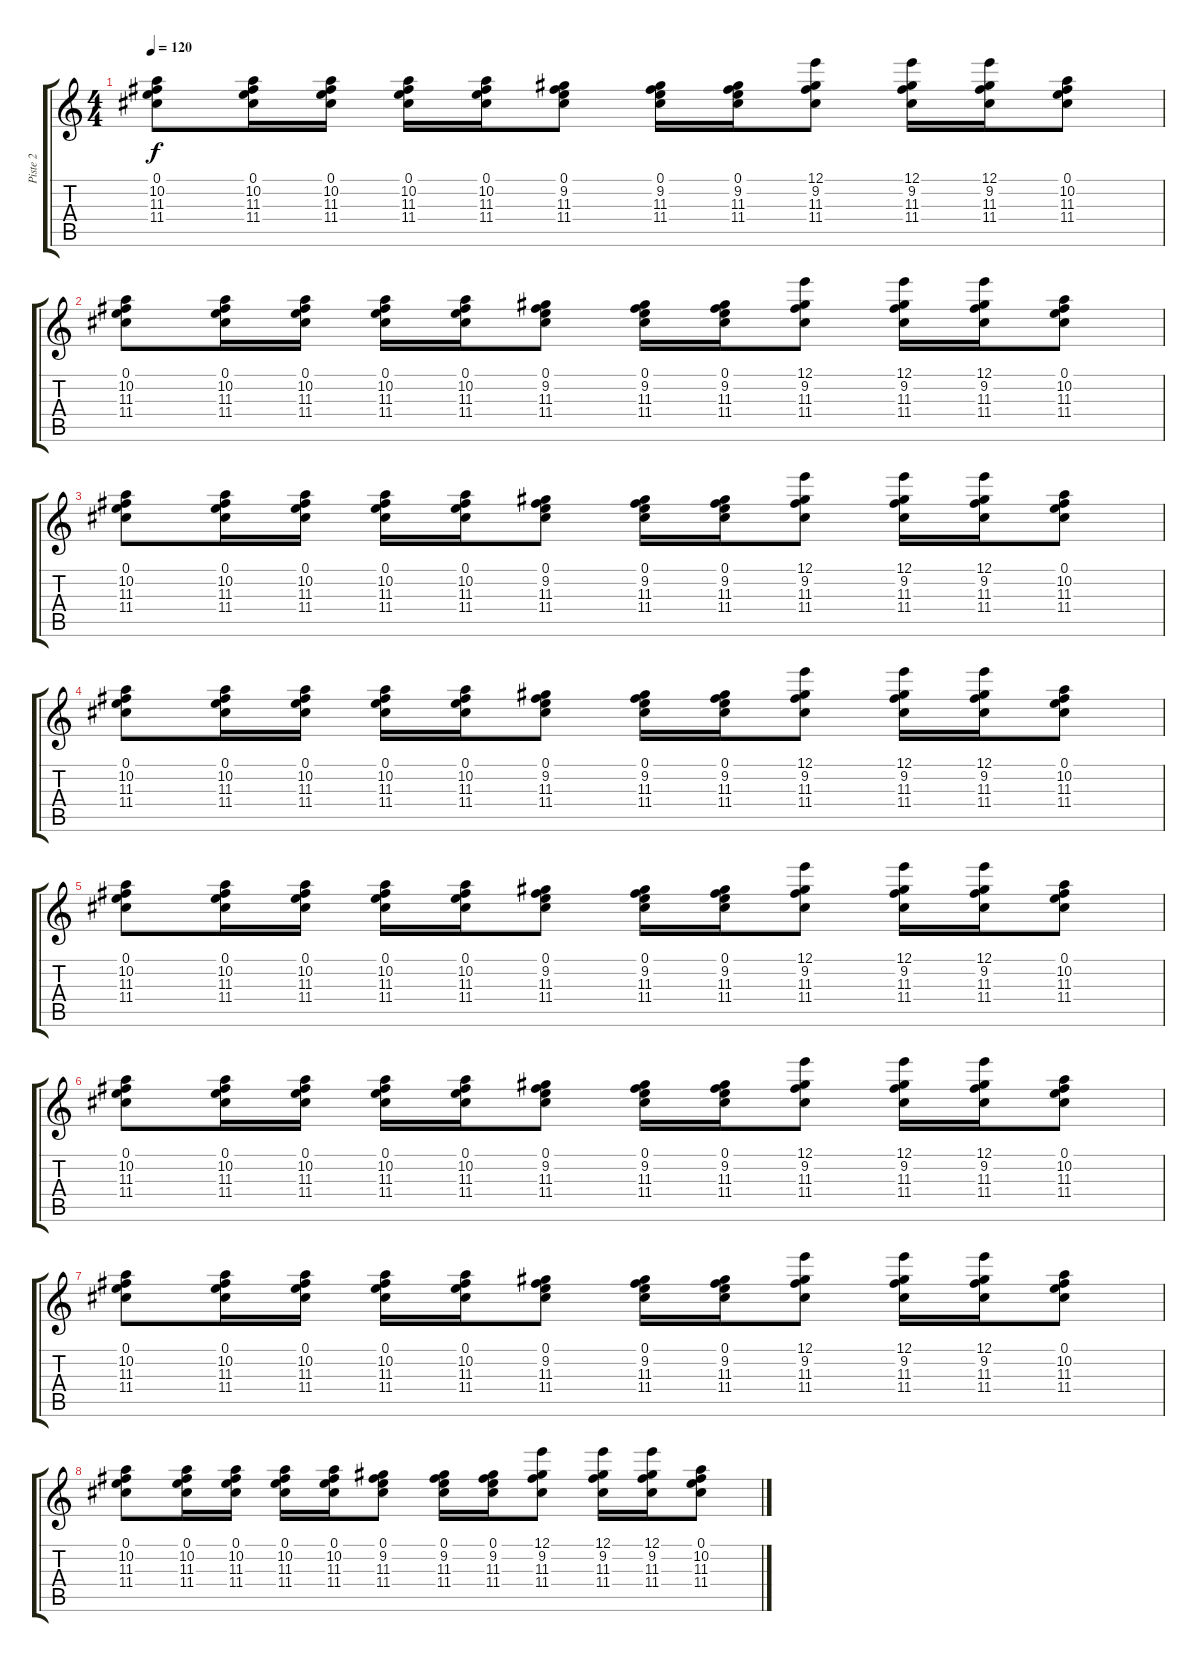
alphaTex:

\track ("Piste 2" "Piste 2") {mute instrument distortionguitar}
\staff {score tabs}
\tuning (E4 B3 G3 D3 A2 E2) {hide}
\ts (4 4)
\tempo 120
\clef g2
\ks c
(0.1 10.2 11.3 11.4).8{dy f} (0.1 10.2 11.3 11.4).16 (0.1 10.2 11.3 11.4).16 (0.1 10.2 11.3 11.4).16 (0.1 10.2 11.3 11.4).16 (0.1 9.2 11.3 11.4).8 (0.1 9.2 11.3 11.4).16 (0.1 9.2 11.3 11.4).16 (12.1 9.2 11.3 11.4).8 (12.1 9.2 11.3 11.4).16 (12.1 9.2 11.3 11.4).16 (0.1 10.2 11.3 11.4).8 |
(0.1 10.2 11.3 11.4).8 (0.1 10.2 11.3 11.4).16 (0.1 10.2 11.3 11.4).16 (0.1 10.2 11.3 11.4).16 (0.1 10.2 11.3 11.4).16 (0.1 9.2 11.3 11.4).8 (0.1 9.2 11.3 11.4).16 (0.1 9.2 11.3 11.4).16 (12.1 9.2 11.3 11.4).8 (12.1 9.2 11.3 11.4).16 (12.1 9.2 11.3 11.4).16 (0.1 10.2 11.3 11.4).8 |
(0.1 10.2 11.3 11.4).8 (0.1 10.2 11.3 11.4).16 (0.1 10.2 11.3 11.4).16 (0.1 10.2 11.3 11.4).16 (0.1 10.2 11.3 11.4).16 (0.1 9.2 11.3 11.4).8 (0.1 9.2 11.3 11.4).16 (0.1 9.2 11.3 11.4).16 (12.1 9.2 11.3 11.4).8 (12.1 9.2 11.3 11.4).16 (12.1 9.2 11.3 11.4).16 (0.1 10.2 11.3 11.4).8 |
(0.1 10.2 11.3 11.4).8 (0.1 10.2 11.3 11.4).16 (0.1 10.2 11.3 11.4).16 (0.1 10.2 11.3 11.4).16 (0.1 10.2 11.3 11.4).16 (0.1 9.2 11.3 11.4).8 (0.1 9.2 11.3 11.4).16 (0.1 9.2 11.3 11.4).16 (12.1 9.2 11.3 11.4).8 (12.1 9.2 11.3 11.4).16 (12.1 9.2 11.3 11.4).16 (0.1 10.2 11.3 11.4).8 |
(0.1 10.2 11.3 11.4).8 (0.1 10.2 11.3 11.4).16 (0.1 10.2 11.3 11.4).16 (0.1 10.2 11.3 11.4).16 (0.1 10.2 11.3 11.4).16 (0.1 9.2 11.3 11.4).8 (0.1 9.2 11.3 11.4).16 (0.1 9.2 11.3 11.4).16 (12.1 9.2 11.3 11.4).8 (12.1 9.2 11.3 11.4).16 (12.1 9.2 11.3 11.4).16 (0.1 10.2 11.3 11.4).8 |
(0.1 10.2 11.3 11.4).8 (0.1 10.2 11.3 11.4).16 (0.1 10.2 11.3 11.4).16 (0.1 10.2 11.3 11.4).16 (0.1 10.2 11.3 11.4).16 (0.1 9.2 11.3 11.4).8 (0.1 9.2 11.3 11.4).16 (0.1 9.2 11.3 11.4).16 (12.1 9.2 11.3 11.4).8 (12.1 9.2 11.3 11.4).16 (12.1 9.2 11.3 11.4).16 (0.1 10.2 11.3 11.4).8 |
(0.1 10.2 11.3 11.4).8 (0.1 10.2 11.3 11.4).16 (0.1 10.2 11.3 11.4).16 (0.1 10.2 11.3 11.4).16 (0.1 10.2 11.3 11.4).16 (0.1 9.2 11.3 11.4).8 (0.1 9.2 11.3 11.4).16 (0.1 9.2 11.3 11.4).16 (12.1 9.2 11.3 11.4).8 (12.1 9.2 11.3 11.4).16 (12.1 9.2 11.3 11.4).16 (0.1 10.2 11.3 11.4).8 |
(0.1 10.2 11.3 11.4).8 (0.1 10.2 11.3 11.4).16 (0.1 10.2 11.3 11.4).16 (0.1 10.2 11.3 11.4).16 (0.1 10.2 11.3 11.4).16 (0.1 9.2 11.3 11.4).8 (0.1 9.2 11.3 11.4).16 (0.1 9.2 11.3 11.4).16 (12.1 9.2 11.3 11.4).8 (12.1 9.2 11.3 11.4).16 (12.1 9.2 11.3 11.4).16 (0.1 10.2 11.3 11.4).8
